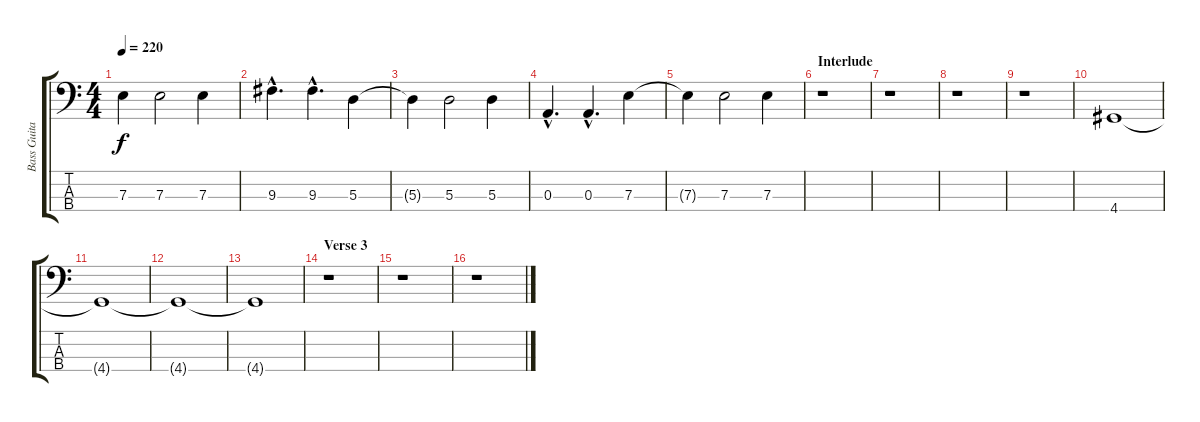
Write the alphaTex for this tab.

\track ("Bass Guitar 1" "Bass Guita") {instrument electricbasspick}
\staff {score tabs}
\tuning (G2 D2 A1 E1) {hide}
\ts (4 4)
\tempo 220
\clef f4
\ks c
7.3{t}.4{dy f} 7.3.2 7.3.4 |
9.3{hac}.4{d} 9.3{hac}.4{d} 5.3.4 |
5.3{t}.4 5.3.2 5.3.4 |
0.3{hac}.4{d} 0.3{hac}.4{d} 7.3.4 |
7.3{t}.4 7.3.2 7.3.4 |
\section ("" "Interlude")
r.1 |
r.1 |
r.1 |
r.1 |
4.4.1 |
4.4{t}.1 |
4.4{t}.1 |
4.4{t}.1 |
\section ("" "Verse 3")
r.1 |
r.1 |
r.1
